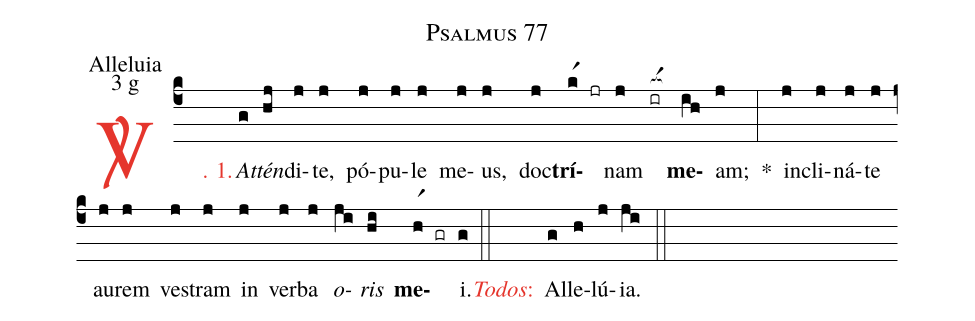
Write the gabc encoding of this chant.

name: Psalmus 77;
office-part: Alleluia;
mode: 3;
mode-differentia: g;
%%
(c4)

<c><sp>V/</sp>. 1.</c>() <i>At</i>(g)<i>tén</i>(hj)di(j)te,(j) pó(j)pu(j)le(j) me(j)us,(j) doc(j)<b>trí</b>(kr1 jr)nam(j) <nlba>(ir[ocba:1{])<b>me</b></nlba>(ih[ocba:0}])am;(j) *(:) in(j)cli(j)ná(j)te(j) au(j)rem(j) ve(j)stram(j) in(j) ver(j)ba(j) <i>o</i>(ji)<i>ris</i>(hi) <b>me</b>(hr1 gr)i.(g)

(::)

<nlba><c><i>Todos</i>:</c>() Al</nlba>(g)le(h)lú(j)ia.(ji)

(::)
